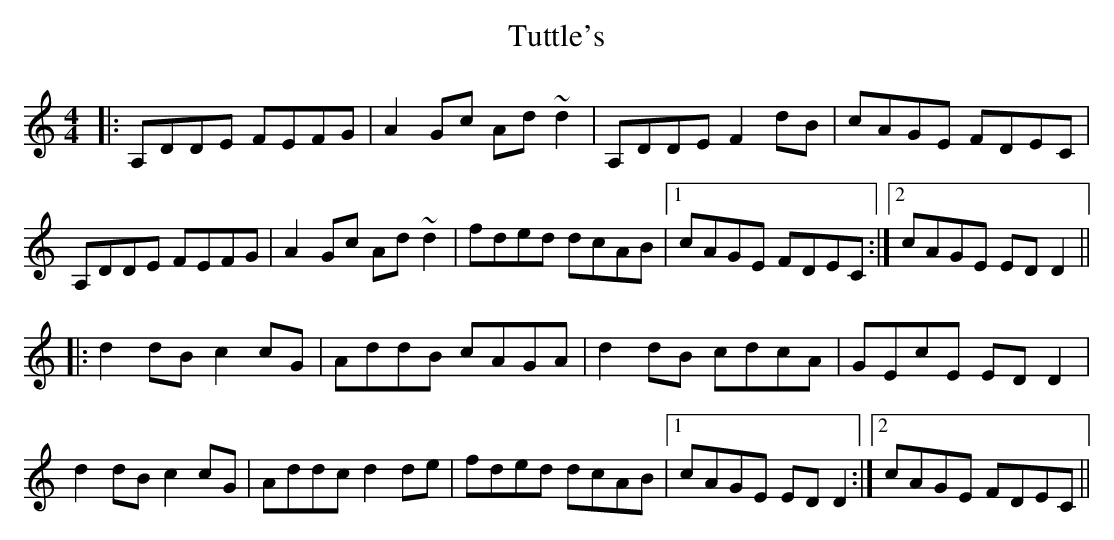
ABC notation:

X:1
T: Tuttle's
M: 4/4
L: 1/8
K: Ddor
|:A,DDE FEFG|A2Gc Ad~d2|A,DDE F2dB|cAGE FDEC|
A,DDE FEFG|A2Gc Ad~d2|fded dcAB|1 cAGE FDEC:|2 cAGE EDD2||
|:d2dB c2cG|AddB cAGA|d2dB cdcA|GEcE EDD2|
d2dB c2cG|Addc d2de|fded dcAB|1 cAGE EDD2:|2 cAGE FDEC||
